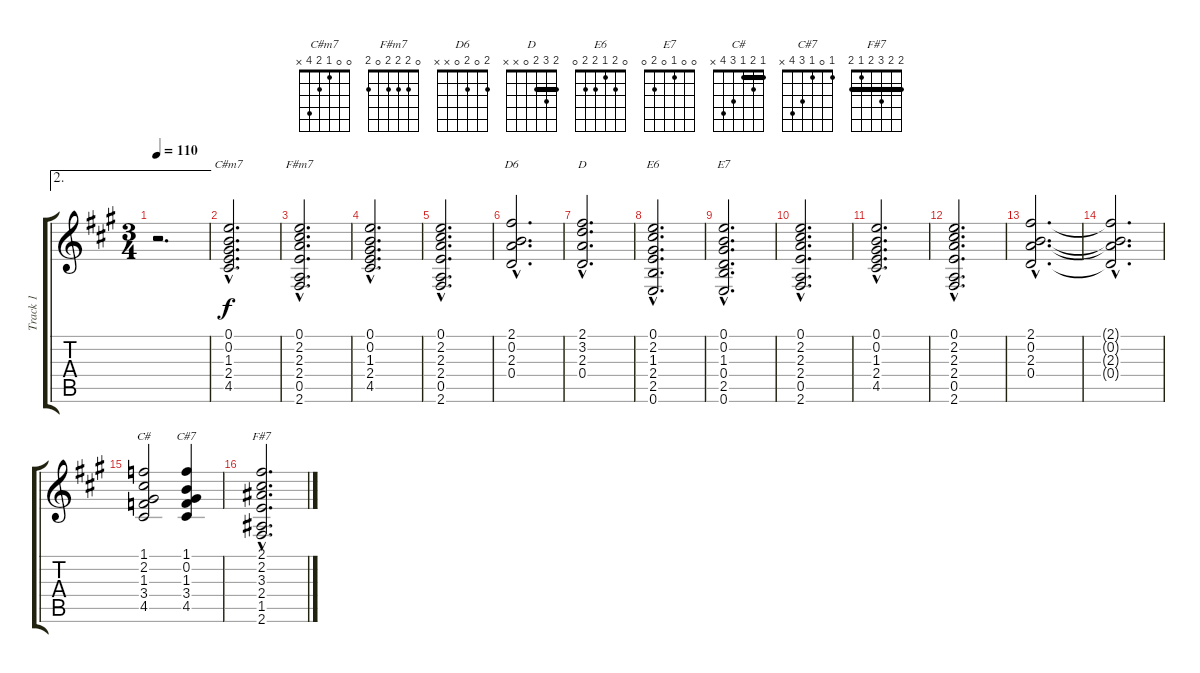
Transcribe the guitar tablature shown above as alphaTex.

\track ("Track 1" "Track 1") {instrument electricguitarclean}
\staff {score tabs}
\tuning (E4 B3 G3 D3 A2 E2) {hide}
\chord ("C#m7" 0 0 1 2 4 x)
\chord ("F#m7" 0 2 2 2 0 2)
\chord ("D6" 2 0 2 0 x x)
\chord ("D" 2 3 2 0 x x) {barre 2}
\chord ("E6" 0 2 1 2 2 0)
\chord ("E7" 0 0 1 0 2 0)
\chord ("C#" 1 2 1 3 4 x) {barre 1}
\chord ("C#7" 1 0 1 3 4 x)
\chord ("F#7" 2 2 3 2 1 2) {barre 2}
\ae 2
\ts (3 4)
\tempo 110
\clef g2
\ks a
r.2{d dy f} |
(0.1{hac} 0.2{hac} 1.3{hac} 2.4{hac} 4.5{hac}).2{d ch "C#m7"} |
(0.1{hac} 2.2{hac} 2.3{hac} 2.4{hac} 0.5{hac} 2.6{hac}).2{d ch "F#m7"} |
(0.1{hac} 0.2{hac} 1.3{hac} 2.4{hac} 4.5{hac}).2{d} |
(0.1{hac} 2.2{hac} 2.3{hac} 2.4{hac} 0.5{hac} 2.6{hac}).2{d} |
(2.1{hac} 0.2{hac} 2.3{hac} 0.4{hac}).2{d ch "D6"} |
(2.1{hac} 3.2{hac} 2.3{hac} 0.4{hac}).2{d ch "D"} |
(0.1{hac} 2.2{hac} 1.3{hac} 2.4{hac} 2.5{hac} 0.6{hac}).2{d ch "E6"} |
(0.1{hac} 0.2{hac} 1.3{hac} 0.4{hac} 2.5{hac} 0.6{hac}).2{d ch "E7"} |
(0.1{hac} 2.2{hac} 2.3{hac} 2.4{hac} 0.5{hac} 2.6{hac}).2{d} |
(0.1{hac} 0.2{hac} 1.3{hac} 2.4{hac} 4.5{hac}).2{d} |
(0.1{hac} 2.2{hac} 2.3{hac} 2.4{hac} 0.5{hac} 2.6{hac}).2{d} |
(2.1{hac} 0.2{hac} 2.3{hac} 0.4{hac}).2{d} |
(2.1{hac t} 0.2{hac t} 2.3{hac t} 0.4{hac t}).2{d} |
(1.1 2.2 1.3 3.4 4.5).2{ch "C#"} (1.1 0.2 1.3 3.4 4.5).4{ch "C#7"} |
(2.1{hac} 2.2{hac} 3.3{hac} 2.4{hac} 1.5{hac} 2.6{hac}).2{d ch "F#7"}
